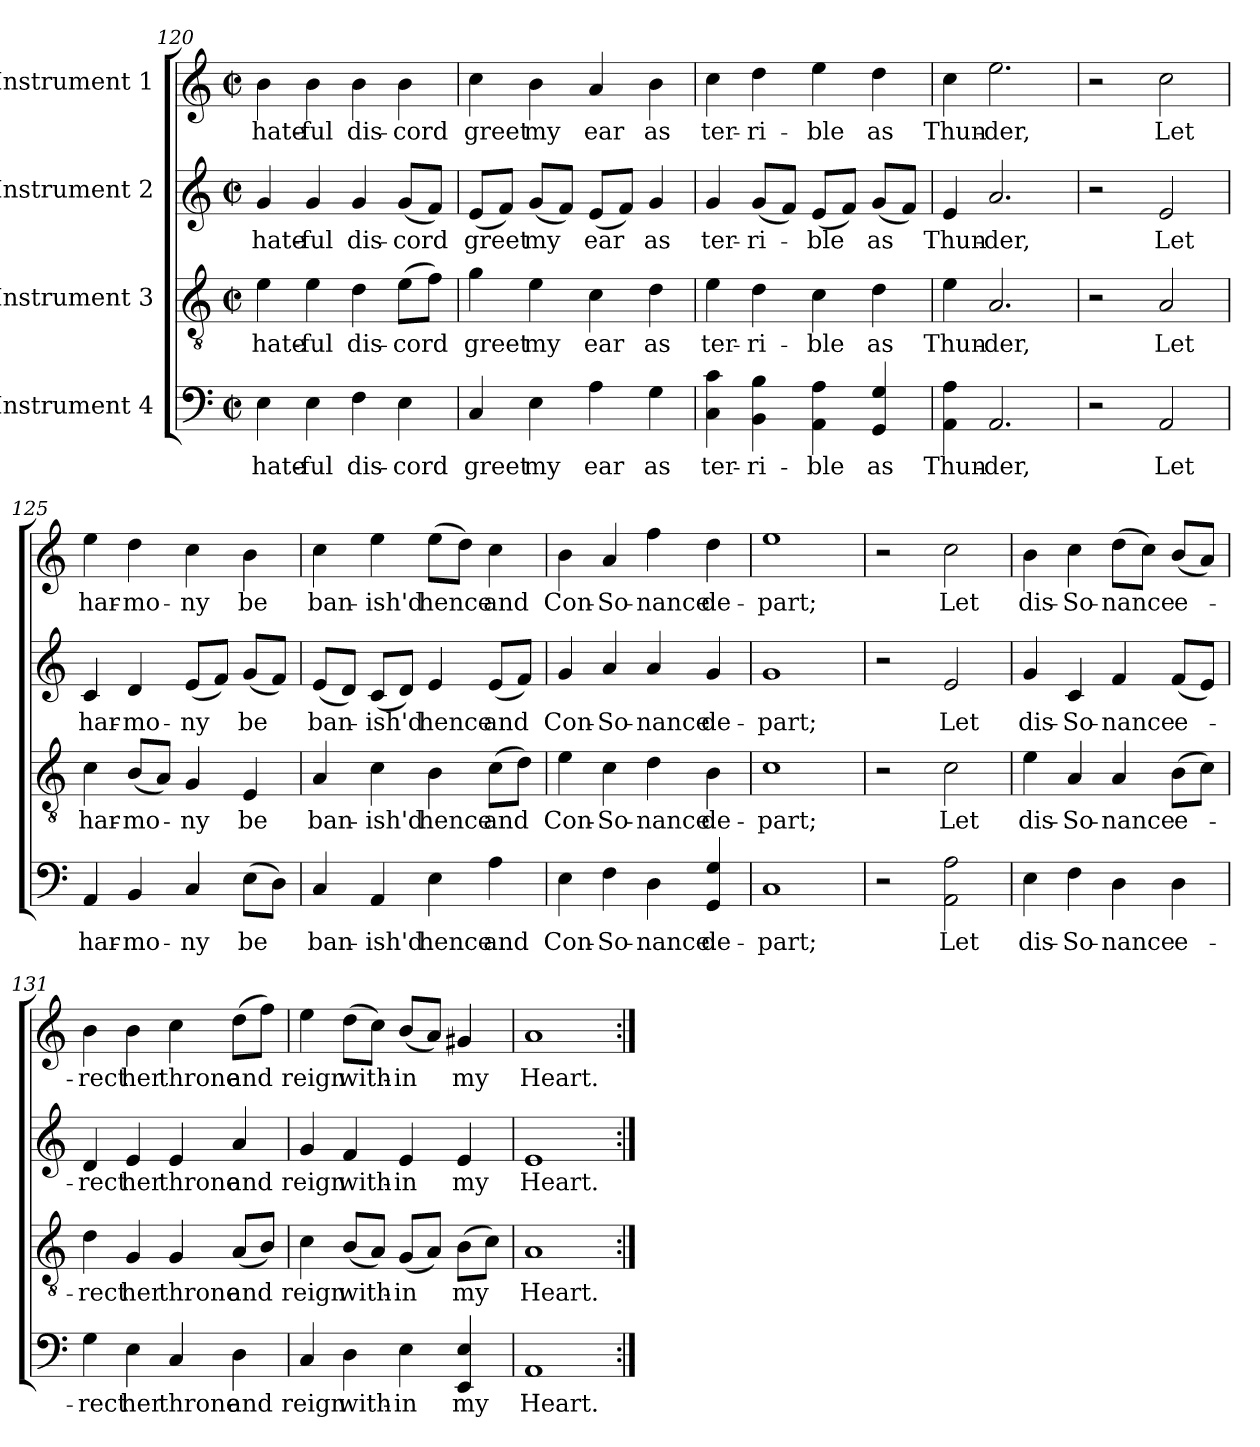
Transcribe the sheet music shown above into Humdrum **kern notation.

**kern	**text	**kern	**text	**kern	**text	**kern	**text
*part4	*part4	*part3	*part3	*part2	*part2	*part1	*part1
*staff4	*staff4	*staff3	*staff3	*staff2	*staff2	*staff1	*staff1
*I"Instrument 4	*	*I"Instrument 3	*	*I"Instrument 2	*	*I"Instrument 1	*
*clefF4	*	*clefGv2	*	*clefG2	*	*clefG2	*
*M2/2	*	*M2/2	*	*M2/2	*	*M2/2	*
*met(c|)	*	*met(c|)	*	*met(c|)	*	*met(c|)	*
=120	=120	=120	=120	=120	=120	=120	=120
!	!LO:LY:b:cj	!	!LO:LY:b:cj	!	!LO:LY:b:cj	!	!LO:LY:b:cj
4E\	hate-	4e\	hate-	4g/	hate-	4b\	hate-
!	!LO:LY:b:cj	!	!LO:LY:b:cj	!	!LO:LY:b:cj	!	!LO:LY:b:cj
4E\	-ful	4e\	-ful	4g/	-ful	4b\	-ful
!	!LO:LY:b:cj	!	!LO:LY:b:cj	!	!LO:LY:b:cj	!	!LO:LY:b:cj
4F\	dis-	4d\	dis-	4g/	dis-	4b\	dis-
!	!LO:LY:b:cj	!	!LO:LY:b	!	!LO:LY:b	!	!LO:LY:b:cj
4E\	-cord	(>8e\L	-cord	(<8g/L	-cord	4b\	-cord
.	.	8f\J)	.	8f/J)	.	.	.
=121	=121	=121	=121	=121	=121	=121	=121
!	!LO:LY:b:cj	!	!LO:LY:b:cj	!	!LO:LY:b	!	!LO:LY:b:cj
4C/	greet	4g\	greet	(<8e/L	greet	4cc\	greet
.	.	.	.	8f/J)	.	.	.
!	!LO:LY:b:cj	!	!LO:LY:b:cj	!	!LO:LY:b	!	!LO:LY:b:cj
4E\	my	4e\	my	(<8g/L	my	4b\	my
.	.	.	.	8f/J)	.	.	.
!	!LO:LY:b:cj	!	!LO:LY:b:cj	!	!LO:LY:b	!	!LO:LY:b:cj
4A\	ear	4c\	ear	(<8e/L	ear	4a/	ear
.	.	.	.	8f/J)	.	.	.
!	!LO:LY:b:cj	!	!LO:LY:b:cj	!	!LO:LY:b:cj	!	!LO:LY:b:cj
4G\	as	4d\	as	4g/	as	4b\	as
=122	=122	=122	=122	=122	=122	=122	=122
!	!LO:LY:b:cj	!	!LO:LY:b:cj	!	!LO:LY:b:cj	!	!LO:LY:b:cj
4c\ 4C\	ter-	4e\	ter-	4g/	ter-	4cc\	ter-
!	!LO:LY:b:cj	!	!LO:LY:b:cj	!	!LO:LY:b:cj	!	!LO:LY:b:cj
4B\ 4BB\	-ri-	4d\	-ri-	(<8g/L	-ri-	4dd\	-ri-
.	.	.	.	8f/J)	.	.	.
!	!LO:LY:b:cj	!	!LO:LY:b:cj	!	!LO:LY:b	!	!LO:LY:b:cj
4A\ 4AA\	-ble	4c\	-ble	(<8e/L	-ble	4ee\	-ble
.	.	.	.	8f/J)	.	.	.
!	!LO:LY:b:cj	!	!LO:LY:b:cj	!	!LO:LY:b:cj	!	!LO:LY:b:cj
4G/ 4GG/	as	4d\	as	(<8g/L	as	4dd\	as
.	.	.	.	8f/J)	.	.	.
=123	=123	=123	=123	=123	=123	=123	=123
!	!LO:LY:b:cj	!	!LO:LY:b:cj	!	!LO:LY:b:cj	!	!LO:LY:b:cj
4A\ 4AA\	Thun-	4e\	Thun-	4e/	Thun-	4cc\	Thun-
!	!LO:LY:b:cj	!	!LO:LY:b:cj	!	!LO:LY:b:cj	!	!LO:LY:b:cj
2.AA/	-der,	2.A/	-der,	2.a/	-der,	2.ee\	-der,
!!LO:LB:g=z
=124	=124	=124	=124	=124	=124	=124	=124
2r	.	2r	.	2r	.	2r	.
!	!LO:LY:b:cj	!	!LO:LY:b:cj	!	!LO:LY:b:cj	!	!LO:LY:b:cj
2AA/	Let	2A/	Let	2e/	Let	2cc\	Let
=125	=125	=125	=125	=125	=125	=125	=125
!	!LO:LY:b:cj	!	!LO:LY:b:cj	!	!LO:LY:b:cj	!	!LO:LY:b:cj
4AA/	har-	4c\	har-	4c/	har-	4ee\	har-
!	!LO:LY:b:cj	!	!LO:LY:b	!	!LO:LY:b:cj	!	!LO:LY:b:cj
4BB/	-mo-	(<8B/L	-mo-	4d/	-mo-	4dd\	-mo-
.	.	8A/J)	.	.	.	.	.
!	!LO:LY:b:cj	!	!LO:LY:b:cj	!	!LO:LY:b:cj	!	!LO:LY:b:cj
4C/	-ny	4G/	-ny	(<8e/L	-ny	4cc\	-ny
.	.	.	.	8f/J)	.	.	.
!	!LO:LY:b:cj	!	!LO:LY:b:cj	!	!LO:LY:b:cj	!	!LO:LY:b:cj
(>8E\L	be	4E/	be	(<8g/L	be	4b\	be
8D\J)	.	.	.	8f/J)	.	.	.
=126	=126	=126	=126	=126	=126	=126	=126
!	!LO:LY:b:cj	!	!LO:LY:b:cj	!	!LO:LY:b	!	!LO:LY:b:cj
4C/	ban-	4A/	ban-	(<8e/L	ban-	4cc\	ban-
.	.	.	.	8d/J)	.	.	.
!	!LO:LY:b:cj	!	!LO:LY:b:cj	!	!LO:LY:b	!	!LO:LY:b:cj
4AA/	-ish'd	4c\	-ish'd	(<8c/L	-ish'd	4ee\	-ish'd
.	.	.	.	8d/J)	.	.	.
!	!LO:LY:b:cj	!	!LO:LY:b:cj	!	!LO:LY:b:cj	!	!LO:LY:b
4E\	hence	4B\	hence	4e/	hence	(>8ee\L	hence
.	.	.	.	.	.	8dd\J)	.
!	!LO:LY:b:cj	!	!LO:LY:b	!	!LO:LY:b	!	!LO:LY:b:cj
4A\	and	(>8c\L	and	(<8e/L	and	4cc\	and
.	.	8d\J)	.	8f/J)	.	.	.
=127	=127	=127	=127	=127	=127	=127	=127
!	!LO:LY:b:cj	!	!LO:LY:b:cj	!	!LO:LY:b:cj	!	!LO:LY:b:cj
4E\	Con-	4e\	Con-	4g/	Con-	4b\	Con-
!	!LO:LY:b:cj	!	!LO:LY:b:cj	!	!LO:LY:b:cj	!	!LO:LY:b:cj
4F\	-So-	4c\	-So-	4a/	-So-	4a/	-So-
!	!LO:LY:b:cj	!	!LO:LY:b:cj	!	!LO:LY:b:cj	!	!LO:LY:b:cj
4D\	-nance	4d\	-nance	4a/	-nance	4ff\	-nance
!	!LO:LY:b:cj	!	!LO:LY:b:cj	!	!LO:LY:b:cj	!	!LO:LY:b:cj
4G/ 4GG/	de-	4B\	de-	4g/	de-	4dd\	de-
=128	=128	=128	=128	=128	=128	=128	=128
!	!LO:LY:b:cj	!	!LO:LY:b:cj	!	!LO:LY:b:cj	!	!LO:LY:b:cj
1C	-part;	1c	-part;	1g	-part;	1ee	-part;
!!LO:LB:g=z
=129	=129	=129	=129	=129	=129	=129	=129
2r	.	2r	.	2r	.	2r	.
!	!LO:LY:b:cj	!	!LO:LY:b:cj	!	!LO:LY:b:cj	!	!LO:LY:b:cj
2A\ 2AA\	Let	2c\	Let	2e/	Let	2cc\	Let
=130	=130	=130	=130	=130	=130	=130	=130
!	!LO:LY:b:cj	!	!LO:LY:b:cj	!	!LO:LY:b:cj	!	!LO:LY:b:cj
4E\	dis-	4e\	dis-	4g/	dis-	4b\	dis-
!	!LO:LY:b:cj	!	!LO:LY:b:cj	!	!LO:LY:b:cj	!	!LO:LY:b:cj
4F\	-So-	4A/	-So-	4c/	-So-	4cc\	-So-
!	!LO:LY:b:cj	!	!LO:LY:b:cj	!	!LO:LY:b:cj	!	!LO:LY:b
4D\	-nance	4A/	-nance	4f/	-nance	(>8dd\L	-nance
.	.	.	.	.	.	8cc\J)	.
!	!LO:LY:b:cj	!	!LO:LY:b:cj	!	!LO:LY:b:cj	!	!LO:LY:b:cj
4D\	e-	(>8B\L	e-	(<8f/L	e-	(<8b/L	e-
.	.	8c\J)	.	8e/J)	.	8a/J)	.
=131	=131	=131	=131	=131	=131	=131	=131
!	!LO:LY:b:cj	!	!LO:LY:b:cj	!	!LO:LY:b:cj	!	!LO:LY:b:cj
4G\	-rect	4d\	-rect	4d/	-rect	4b\	-rect
!	!LO:LY:b:cj	!	!LO:LY:b:cj	!	!LO:LY:b:cj	!	!LO:LY:b:cj
4E\	her	4G/	her	4e/	her	4b\	her
!	!LO:LY:b:cj	!	!LO:LY:b:cj	!	!LO:LY:b:cj	!	!LO:LY:b:cj
4C/	throne	4G/	throne	4e/	throne	4cc\	throne
!	!LO:LY:b:cj	!	!LO:LY:b	!	!LO:LY:b:cj	!	!LO:LY:b
4D\	and	(<8A/L	and	4a/	and	(>8dd\L	and
.	.	8B/J)	.	.	.	8ff\J)	.
=132	=132	=132	=132	=132	=132	=132	=132
!	!LO:LY:b:cj	!	!LO:LY:b:cj	!	!LO:LY:b:cj	!	!LO:LY:b:cj
4C/	reign	4c\	reign	4g/	reign	4ee\	reign
!	!LO:LY:b:cj	!	!LO:LY:b	!	!LO:LY:b:cj	!	!LO:LY:b
4D\	with-	(<8B/L	with-	4f/	with-	(>8dd\L	with-
.	.	8A/J)	.	.	.	8cc\J)	.
!	!LO:LY:b:cj	!	!LO:LY:b:cj	!	!LO:LY:b:cj	!	!LO:LY:b:cj
4E\	-in	(<8G/L	-in	4e/	-in	(<8b/L	-in
.	.	8A/J)	.	.	.	8a/J)	.
!	!LO:LY:b:cj	!	!LO:LY:b	!	!LO:LY:b:cj	!	!LO:LY:b:cj
4E/ 4EE/	my	(>8B\L	my	4e/	my	4g#X/	my
.	.	8c\J)	.	.	.	.	.
=133	=133	=133	=133	=133	=133	=133	=133
!	!LO:LY:b:cj	!	!LO:LY:b:cj	!	!LO:LY:b:cj	!	!LO:LY:b:cj
1AA	Heart.	1A	Heart.	1e	Heart.	1a	Heart.
=:|!	=:|!	=:|!	=:|!	=:|!	=:|!	=:|!	=:|!
*-	*-	*-	*-	*-	*-	*-	*-
